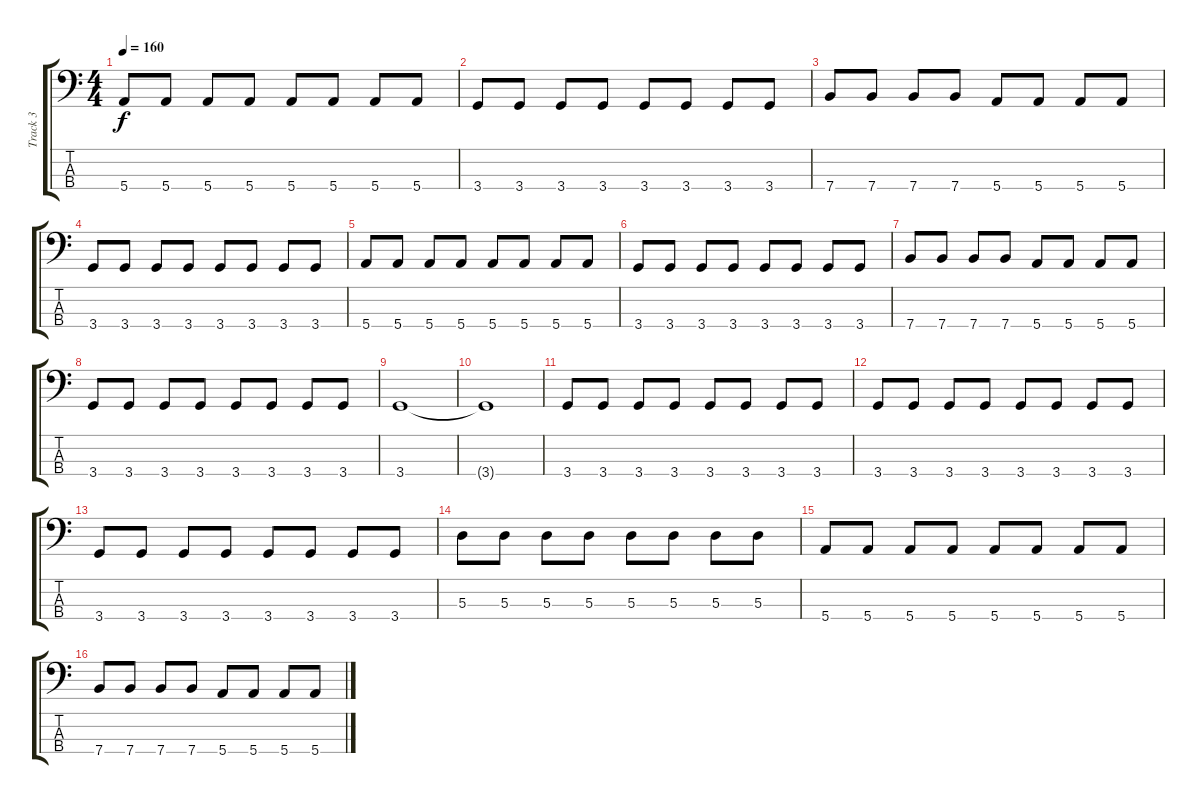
\track ("Track 3" "Track 3") {instrument electricbasspick}
\staff {score tabs}
\tuning (G2 D2 A1 E1) {hide}
\ts (4 4)
\tempo 160
\clef f4
\ks c
5.4.8{dy f} 5.4.8 5.4.8 5.4.8 5.4.8 5.4.8 5.4.8 5.4.8 |
3.4.8 3.4.8 3.4.8 3.4.8 3.4.8 3.4.8 3.4.8 3.4.8 |
7.4.8 7.4.8 7.4.8 7.4.8 5.4.8 5.4.8 5.4.8 5.4.8 |
3.4.8 3.4.8 3.4.8 3.4.8 3.4.8 3.4.8 3.4.8 3.4.8 |
5.4.8 5.4.8 5.4.8 5.4.8 5.4.8 5.4.8 5.4.8 5.4.8 |
3.4.8 3.4.8 3.4.8 3.4.8 3.4.8 3.4.8 3.4.8 3.4.8 |
7.4.8 7.4.8 7.4.8 7.4.8 5.4.8 5.4.8 5.4.8 5.4.8 |
3.4.8 3.4.8 3.4.8 3.4.8 3.4.8 3.4.8 3.4.8 3.4.8 |
3.4.1 |
3.4{t}.1 |
3.4.8 3.4.8 3.4.8 3.4.8 3.4.8 3.4.8 3.4.8 3.4.8 |
3.4.8 3.4.8 3.4.8 3.4.8 3.4.8 3.4.8 3.4.8 3.4.8 |
3.4.8 3.4.8 3.4.8 3.4.8 3.4.8 3.4.8 3.4.8 3.4.8 |
5.3.8 5.3.8 5.3.8 5.3.8 5.3.8 5.3.8 5.3.8 5.3.8 |
5.4.8 5.4.8 5.4.8 5.4.8 5.4.8 5.4.8 5.4.8 5.4.8 |
7.4.8 7.4.8 7.4.8 7.4.8 5.4.8 5.4.8 5.4.8 5.4.8
